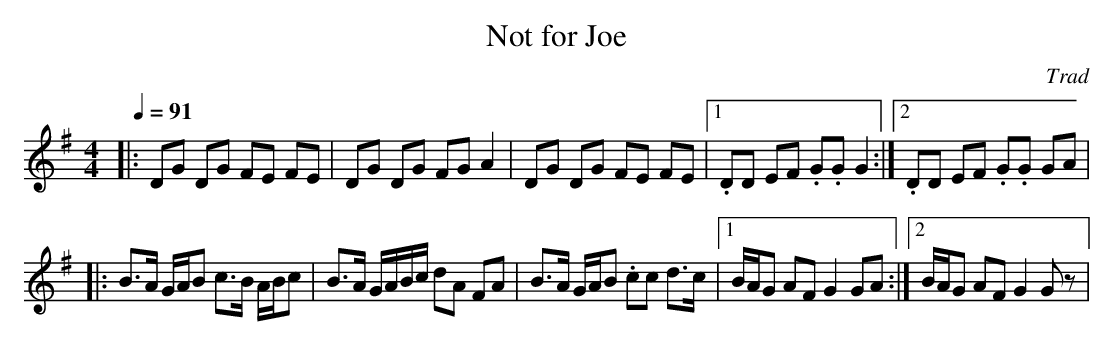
X:1
T: Not for Joe
C: Trad
M: 4/4
L: 1/8
Q:1/4=91
K:G
|: DG DG FE FE|DG DG FG A2|DG DG FE FE|1 .DD EF .G.G G2 :|2 .DD EF .G.G GA|
|: B3/2A/2 G/2A/2B c3/2B/2 A/2B/2c|B3/2A/2 G/2A/2B/2c/2 dA FA|\
B3/2A/2 G/2A/2B .cc d3/2c/2 |1 B/2A/2G AF G2 GA:|2 B/2A/2G AF G2 G z|
